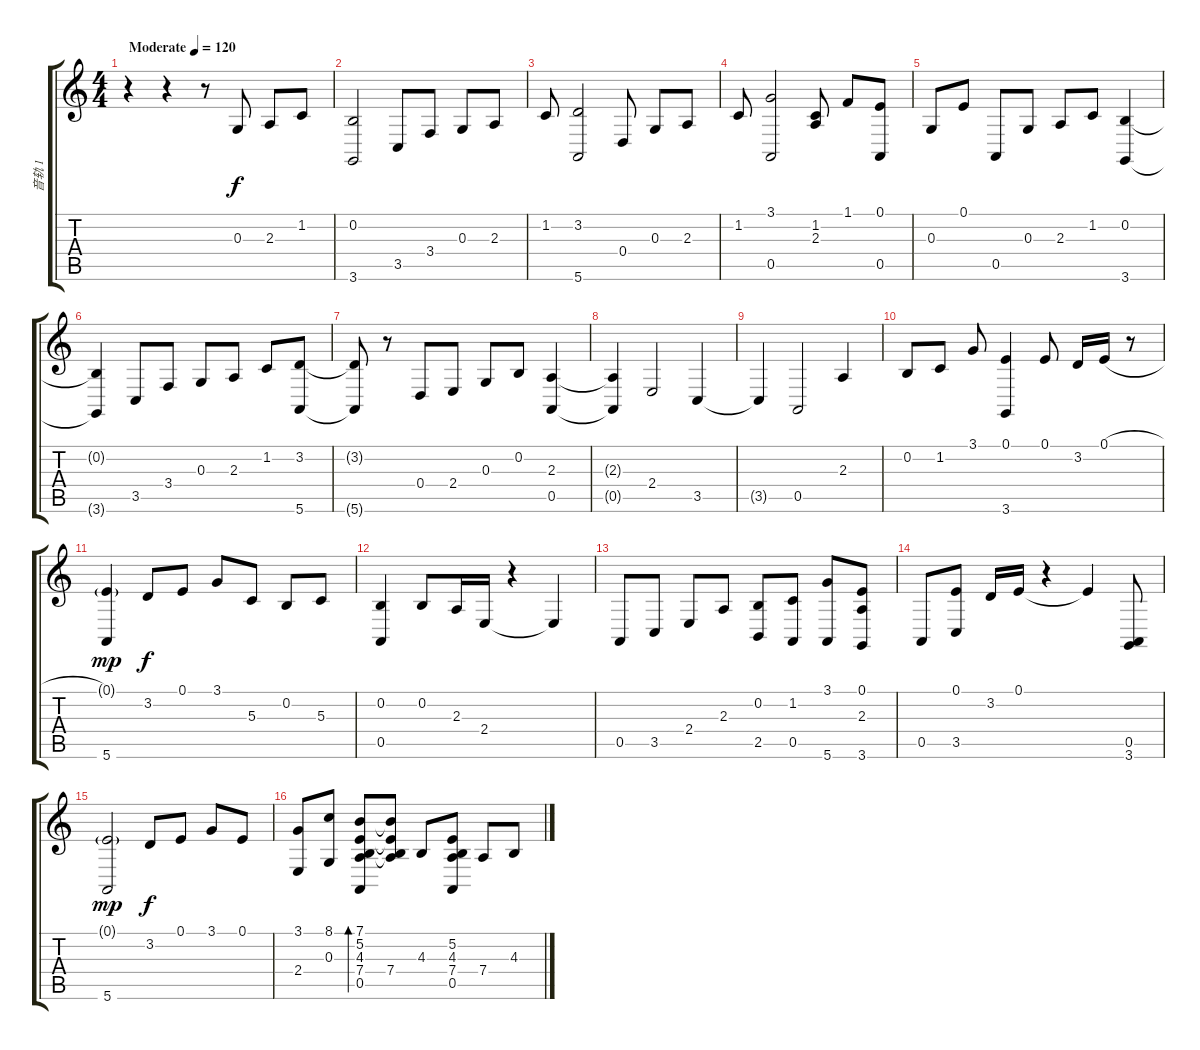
\track ("音轨 1" "音轨 1") {instrument electricgrandpiano}
\staff {score tabs}
\tuning (E4 B3 G3 D3 A2 E2) {hide}
\ts (4 4)
\tempo (120 "Moderate")
\clef g2
\ks c
r.4{dy f instrument electricgrandpiano} r.4 r.8 0.3.8 2.3.8 1.2.8 |
(0.2 3.6).2 3.5.8 3.4.8 0.3.8 2.3.8 |
1.2.8 (3.2 5.6).2 0.4.8 0.3.8 2.3.8 |
1.2.8 (3.1 0.5).2 (1.2 2.3).8 1.1.8 (0.1 0.5).8 |
0.3.8 0.1.8 0.5.8 0.3.8 2.3.8 1.2.8 (0.2 3.6).4 |
(0.2{t} 3.6{t}).4 3.5.8 3.4.8 0.3.8 2.3.8 1.2.8 (3.2 5.6).8 |
(3.2{t} 5.6{t}).8 r.8 0.4.8 2.4.8 0.3.8 0.2.8 (2.3 0.5).4 |
(2.3{t} 0.5{t}).4 2.4.2 3.5.4 |
3.5{t}.4 0.5.2 2.3.4 |
0.2.8 1.2.8 3.1.8 (0.1 3.6).4 0.1.8 3.2.16 0.1{h}.16 r.8 |
(0.1{g} 5.6).4{dy mp} 3.2.8{dy f} 0.1.8 3.1.8 5.3.8 0.2.8 5.3.8 |
(0.2 0.5).4 0.2.8 2.3.16 2.4.16 r.4 2.4{t}.4 |
0.5.8 3.5.8 2.4.8 2.3.8 (0.2 2.5).8 (1.2 0.5).8 (3.1 5.6).8 (0.1 2.3 3.6).8 |
0.5.8 (0.1 3.5).8 3.2.16 0.1.16 r.4 0.1{t}.4 (0.5 3.6).8 |
(0.1{g} 5.6).2{dy mp} 3.2.8{dy f} 0.1.8 3.1.8 0.1.8 |
(3.1 2.4).8 (8.1 0.3).8 (7.1 5.2 4.3 7.4 0.5).8{bd 480} (7.1{t} 5.2{t} 4.3{t} 7.4).8 4.3.8 (5.2 4.3 7.4 0.5).8 7.4.8 4.3.8
